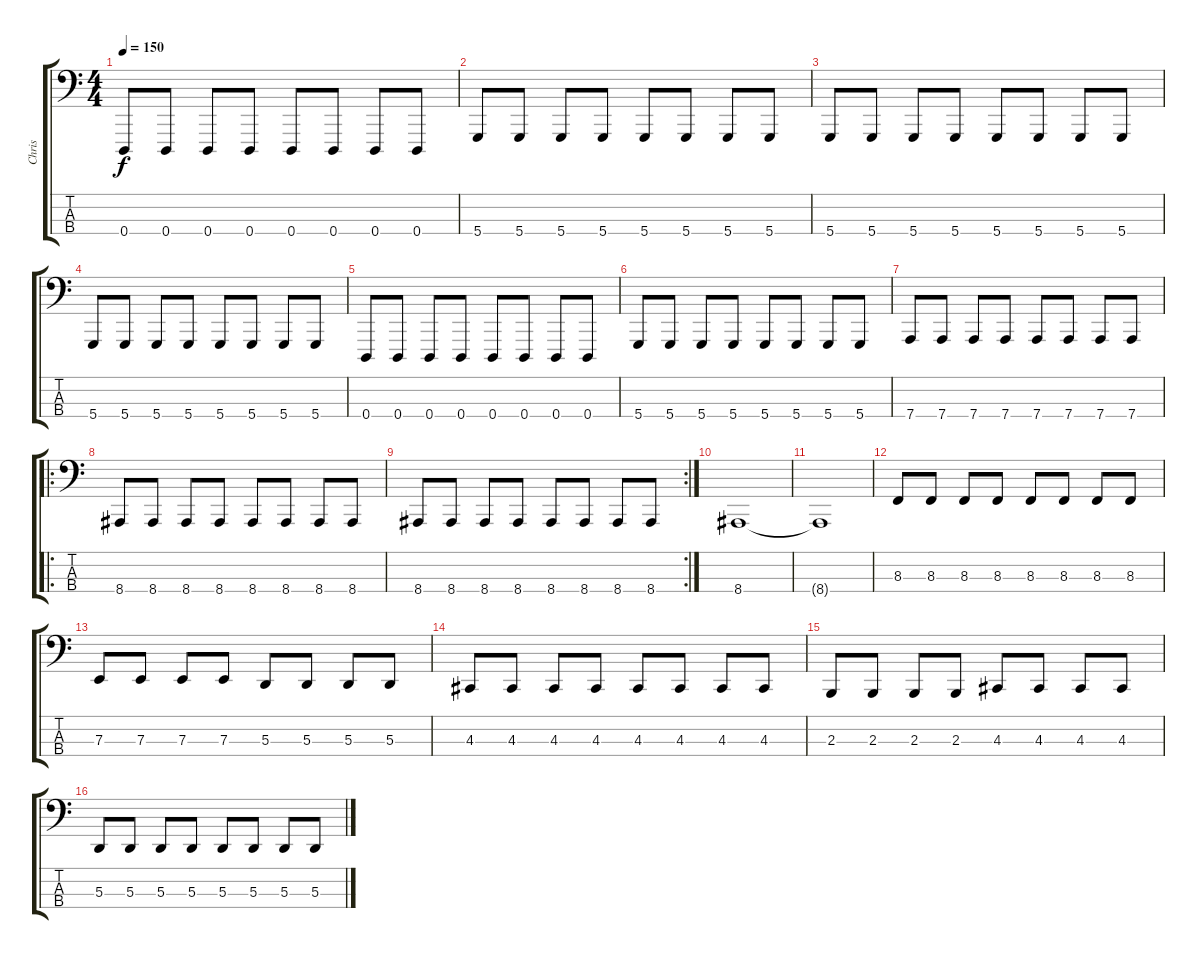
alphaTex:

\track ("Chris" "Chris") {instrument lead8bassandlead}
\staff {score tabs}
\tuning (G2 D2 A1 D1) {hide}
\ts (4 4)
\tempo 150
\clef f4
\ks c
0.4.8{dy f} 0.4.8 0.4.8 0.4.8 0.4.8 0.4.8 0.4.8 0.4.8 |
5.4.8 5.4.8 5.4.8 5.4.8 5.4.8 5.4.8 5.4.8 5.4.8 |
5.4.8 5.4.8 5.4.8 5.4.8 5.4.8 5.4.8 5.4.8 5.4.8 |
5.4.8 5.4.8 5.4.8 5.4.8 5.4.8 5.4.8 5.4.8 5.4.8 |
0.4.8 0.4.8 0.4.8 0.4.8 0.4.8 0.4.8 0.4.8 0.4.8 |
5.4.8 5.4.8 5.4.8 5.4.8 5.4.8 5.4.8 5.4.8 5.4.8 |
7.4.8 7.4.8 7.4.8 7.4.8 7.4.8 7.4.8 7.4.8 7.4.8 |
\ro
8.4.8 8.4.8 8.4.8 8.4.8 8.4.8 8.4.8 8.4.8 8.4.8 |
\rc 2
8.4.8 8.4.8 8.4.8 8.4.8 8.4.8 8.4.8 8.4.8 8.4.8 |
8.4.1 |
8.4{t}.1 |
8.3.8 8.3.8 8.3.8 8.3.8 8.3.8 8.3.8 8.3.8 8.3.8 |
7.3.8 7.3.8 7.3.8 7.3.8 5.3.8 5.3.8 5.3.8 5.3.8 |
4.3.8 4.3.8 4.3.8 4.3.8 4.3.8 4.3.8 4.3.8 4.3.8 |
2.3.8 2.3.8 2.3.8 2.3.8 4.3.8 4.3.8 4.3.8 4.3.8 |
5.3.8 5.3.8 5.3.8 5.3.8 5.3.8 5.3.8 5.3.8 5.3.8
